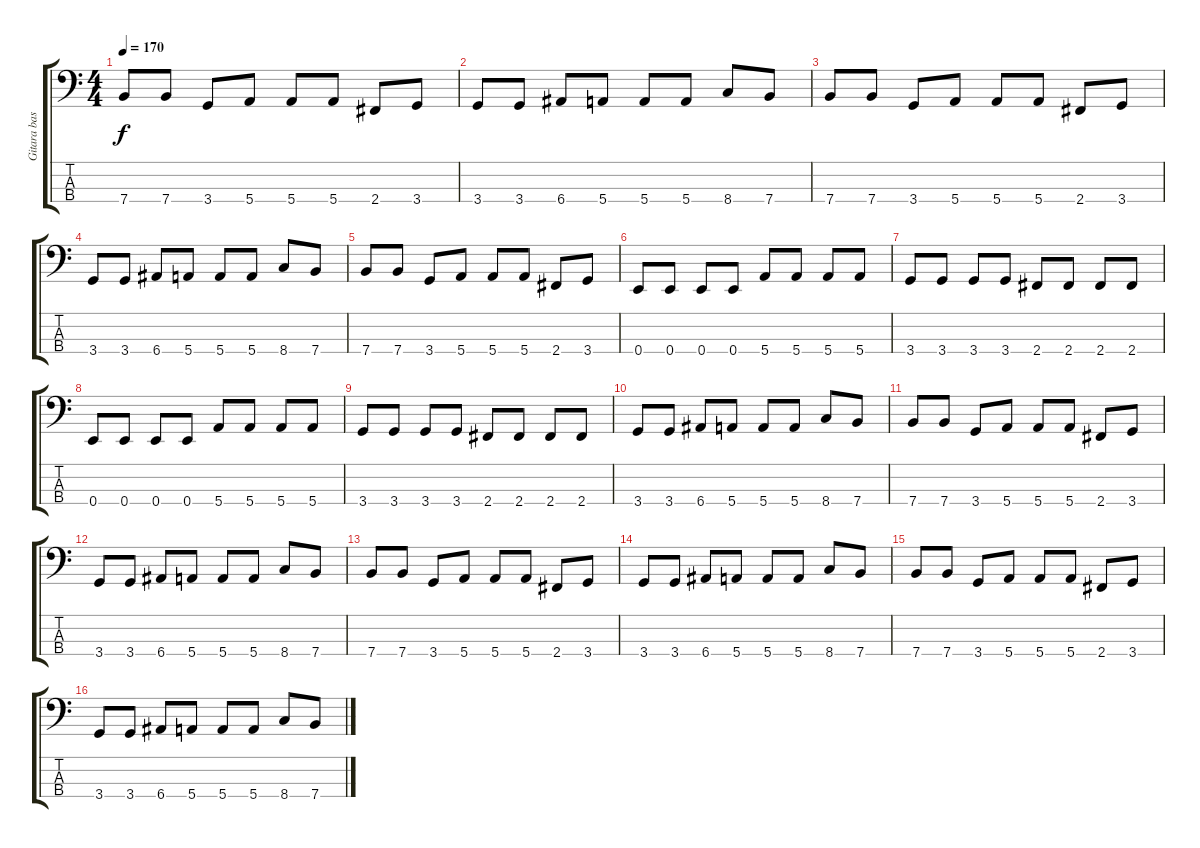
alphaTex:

\track ("Gitara basowa" "Gitara bas") {instrument electricbassfinger}
\staff {score tabs}
\tuning (G2 D2 A1 E1) {hide}
\ts (4 4)
\tempo 170
\clef f4
\ks c
7.4.8{dy f} 7.4.8 3.4.8 5.4.8 5.4.8 5.4.8 2.4.8 3.4.8 |
3.4.8 3.4.8 6.4.8 5.4.8 5.4.8 5.4.8 8.4.8 7.4.8 |
7.4.8 7.4.8 3.4.8 5.4.8 5.4.8 5.4.8 2.4.8 3.4.8 |
3.4.8 3.4.8 6.4.8 5.4.8 5.4.8 5.4.8 8.4.8 7.4.8 |
7.4.8 7.4.8 3.4.8 5.4.8 5.4.8 5.4.8 2.4.8 3.4.8 |
0.4.8 0.4.8 0.4.8 0.4.8 5.4.8 5.4.8 5.4.8 5.4.8 |
3.4.8 3.4.8 3.4.8 3.4.8 2.4.8 2.4.8 2.4.8 2.4.8 |
0.4.8 0.4.8 0.4.8 0.4.8 5.4.8 5.4.8 5.4.8 5.4.8 |
3.4.8 3.4.8 3.4.8 3.4.8 2.4.8 2.4.8 2.4.8 2.4.8 |
3.4.8 3.4.8 6.4.8 5.4.8 5.4.8 5.4.8 8.4.8 7.4.8 |
7.4.8 7.4.8 3.4.8 5.4.8 5.4.8 5.4.8 2.4.8 3.4.8 |
3.4.8 3.4.8 6.4.8 5.4.8 5.4.8 5.4.8 8.4.8 7.4.8 |
7.4.8 7.4.8 3.4.8 5.4.8 5.4.8 5.4.8 2.4.8 3.4.8 |
3.4.8 3.4.8 6.4.8 5.4.8 5.4.8 5.4.8 8.4.8 7.4.8 |
7.4.8 7.4.8 3.4.8 5.4.8 5.4.8 5.4.8 2.4.8 3.4.8 |
3.4.8 3.4.8 6.4.8 5.4.8 5.4.8 5.4.8 8.4.8 7.4.8
